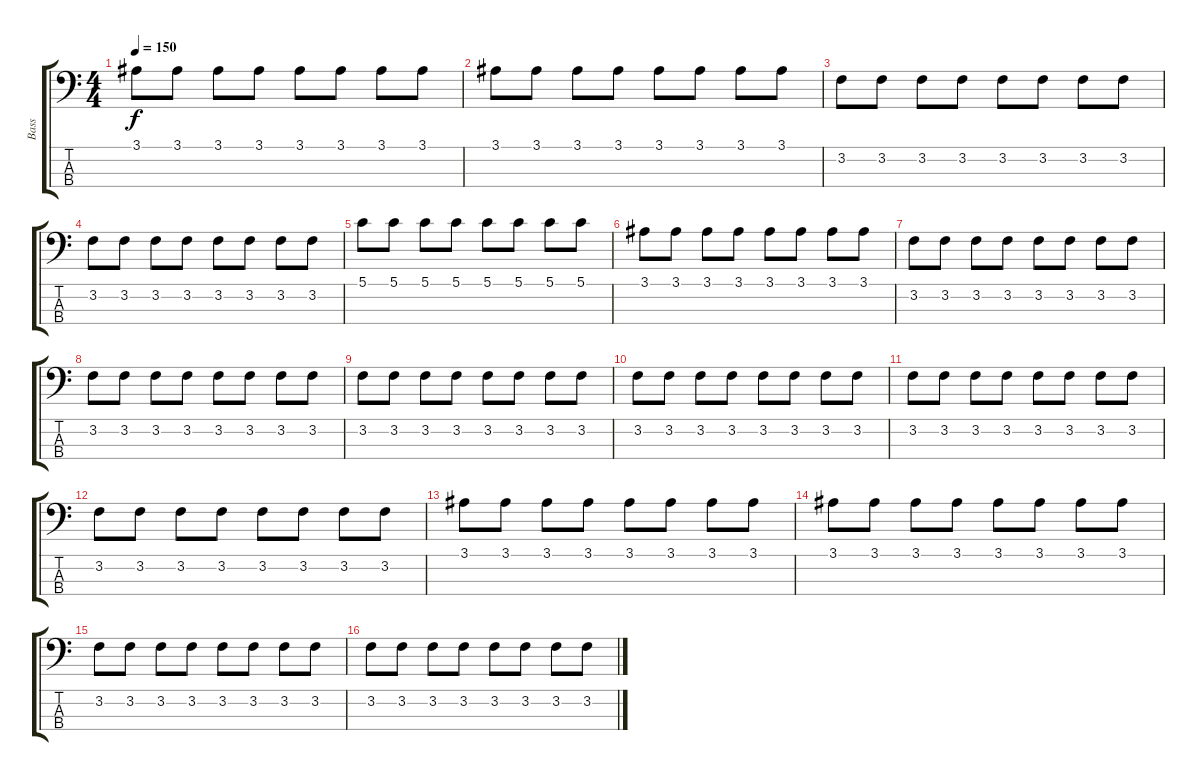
\track ("Bass" "Bass") {instrument electricbasspick}
\staff {score tabs}
\tuning (G2 D2 A1 E1) {hide}
\ts (4 4)
\tempo 150
\clef f4
\ks c
3.1.8{dy f} 3.1.8 3.1.8 3.1.8 3.1.8 3.1.8 3.1.8 3.1.8 |
3.1.8 3.1.8 3.1.8 3.1.8 3.1.8 3.1.8 3.1.8 3.1.8 |
3.2.8 3.2.8 3.2.8 3.2.8 3.2.8 3.2.8 3.2.8 3.2.8 |
3.2.8 3.2.8 3.2.8 3.2.8 3.2.8 3.2.8 3.2.8 3.2.8 |
5.1.8 5.1.8 5.1.8 5.1.8 5.1.8 5.1.8 5.1.8 5.1.8 |
3.1.8 3.1.8 3.1.8 3.1.8 3.1.8 3.1.8 3.1.8 3.1.8 |
3.2.8 3.2.8 3.2.8 3.2.8 3.2.8 3.2.8 3.2.8 3.2.8 |
3.2.8 3.2.8 3.2.8 3.2.8 3.2.8 3.2.8 3.2.8 3.2.8 |
3.2.8 3.2.8 3.2.8 3.2.8 3.2.8 3.2.8 3.2.8 3.2.8 |
3.2.8 3.2.8 3.2.8 3.2.8 3.2.8 3.2.8 3.2.8 3.2.8 |
3.2.8 3.2.8 3.2.8 3.2.8 3.2.8 3.2.8 3.2.8 3.2.8 |
3.2.8 3.2.8 3.2.8 3.2.8 3.2.8 3.2.8 3.2.8 3.2.8 |
3.1.8 3.1.8 3.1.8 3.1.8 3.1.8 3.1.8 3.1.8 3.1.8 |
3.1.8 3.1.8 3.1.8 3.1.8 3.1.8 3.1.8 3.1.8 3.1.8 |
3.2.8 3.2.8 3.2.8 3.2.8 3.2.8 3.2.8 3.2.8 3.2.8 |
3.2.8 3.2.8 3.2.8 3.2.8 3.2.8 3.2.8 3.2.8 3.2.8
